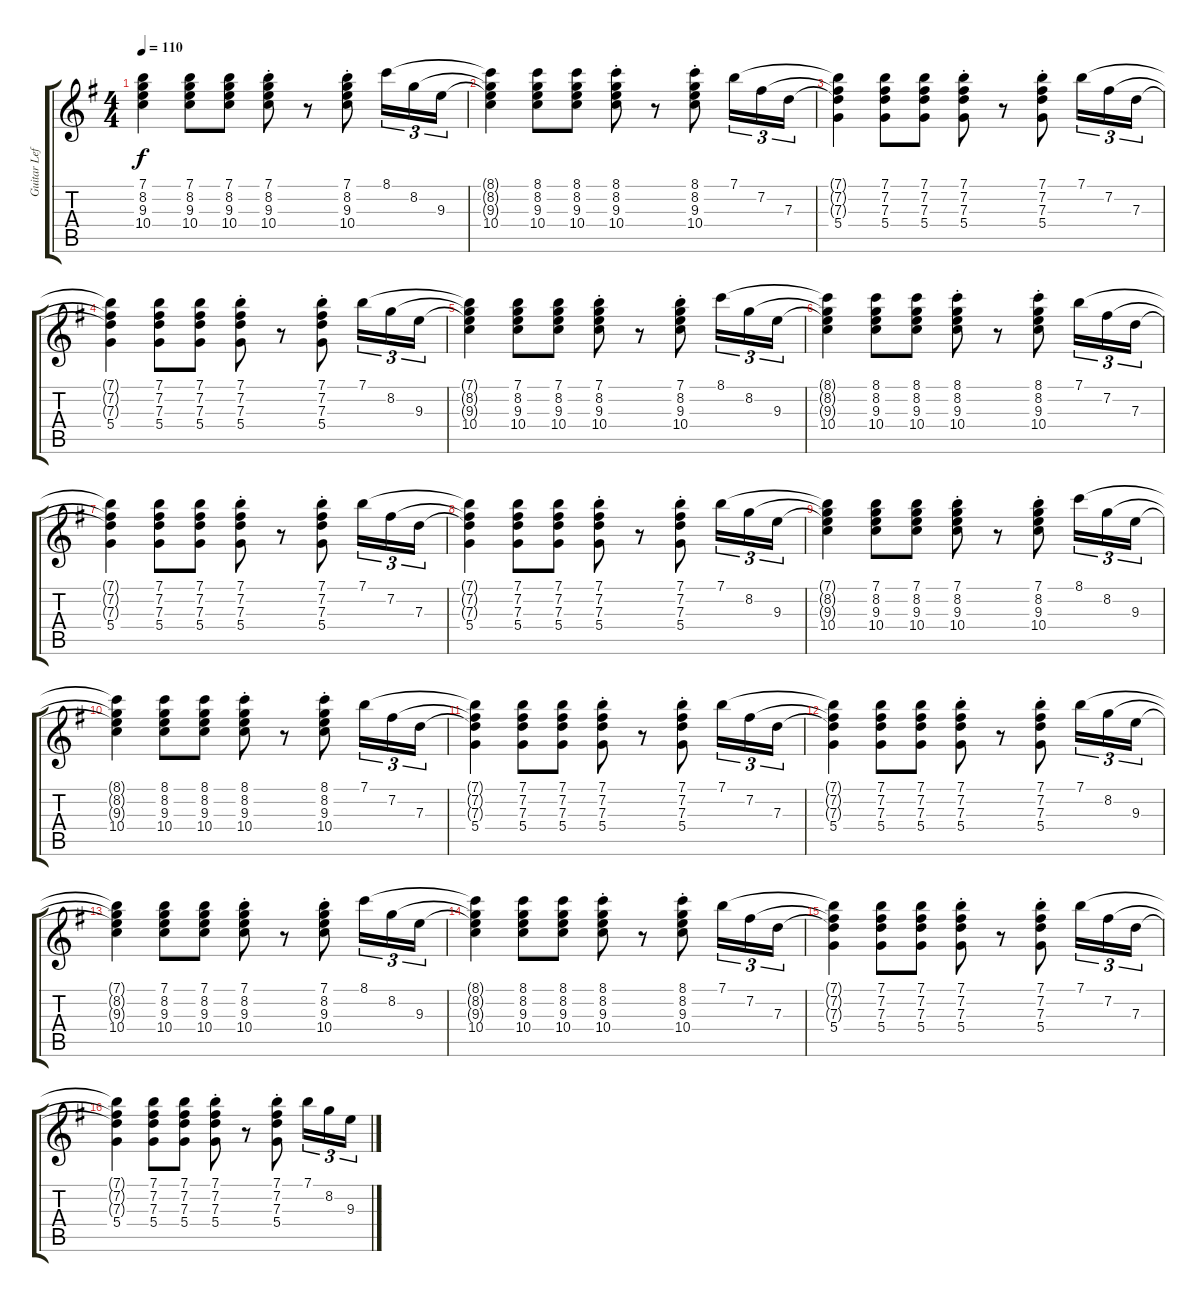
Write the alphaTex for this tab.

\track ("Guitar Left" "Guitar Lef") {instrument acousticguitarsteel}
\staff {score tabs}
\tuning (E4 B3 G3 D3 A2 E2) {hide}
\ts (4 4)
\tempo 110
\clef g2
\ks eminor
(7.1{t} 8.2{t} 9.3{t} 10.4).4{dy f} (7.1 8.2 9.3 10.4).8 (7.1 8.2 9.3 10.4).8 (7.1{st} 8.2{st} 9.3{st} 10.4{st}).8 r.8 (7.1{st} 8.2{st} 9.3{st} 10.4{st}).8 8.1.16{tu (3 2)} 8.2.16{tu (3 2)} 9.3.16{tu (3 2)} |
(8.1{t} 8.2{t} 9.3{t} 10.4).4 (8.1 8.2 9.3 10.4).8 (8.1 8.2 9.3 10.4).8 (8.1{st} 8.2{st} 9.3{st} 10.4{st}).8 r.8 (8.1{st} 8.2{st} 9.3{st} 10.4{st}).8 7.1.16{tu (3 2)} 7.2.16{tu (3 2)} 7.3.16{tu (3 2)} |
(7.1{t} 7.2{t} 7.3{t} 5.4).4 (7.1 7.2 7.3 5.4).8 (7.1 7.2 7.3 5.4).8 (7.1{st} 7.2{st} 7.3{st} 5.4{st}).8 r.8 (7.1{st} 7.2{st} 7.3{st} 5.4{st}).8 7.1.16{tu (3 2)} 7.2.16{tu (3 2)} 7.3.16{tu (3 2)} |
(7.1{t} 7.2{t} 7.3{t} 5.4).4 (7.1 7.2 7.3 5.4).8 (7.1 7.2 7.3 5.4).8 (7.1{st} 7.2{st} 7.3{st} 5.4{st}).8 r.8 (7.1{st} 7.2{st} 7.3{st} 5.4{st}).8 7.1.16{tu (3 2)} 8.2.16{tu (3 2)} 9.3.16{tu (3 2)} |
(7.1{t} 8.2{t} 9.3{t} 10.4).4 (7.1 8.2 9.3 10.4).8 (7.1 8.2 9.3 10.4).8 (7.1{st} 8.2{st} 9.3{st} 10.4{st}).8 r.8 (7.1{st} 8.2{st} 9.3{st} 10.4{st}).8 8.1.16{tu (3 2)} 8.2.16{tu (3 2)} 9.3.16{tu (3 2)} |
(8.1{t} 8.2{t} 9.3{t} 10.4).4 (8.1 8.2 9.3 10.4).8 (8.1 8.2 9.3 10.4).8 (8.1{st} 8.2{st} 9.3{st} 10.4{st}).8 r.8 (8.1{st} 8.2{st} 9.3{st} 10.4{st}).8 7.1.16{tu (3 2)} 7.2.16{tu (3 2)} 7.3.16{tu (3 2)} |
(7.1{t} 7.2{t} 7.3{t} 5.4).4 (7.1 7.2 7.3 5.4).8 (7.1 7.2 7.3 5.4).8 (7.1{st} 7.2{st} 7.3{st} 5.4{st}).8 r.8 (7.1{st} 7.2{st} 7.3{st} 5.4{st}).8 7.1.16{tu (3 2)} 7.2.16{tu (3 2)} 7.3.16{tu (3 2)} |
(7.1{t} 7.2{t} 7.3{t} 5.4).4 (7.1 7.2 7.3 5.4).8 (7.1 7.2 7.3 5.4).8 (7.1{st} 7.2{st} 7.3{st} 5.4{st}).8 r.8 (7.1{st} 7.2{st} 7.3{st} 5.4{st}).8 7.1.16{tu (3 2)} 8.2.16{tu (3 2)} 9.3.16{tu (3 2)} |
(7.1{t} 8.2{t} 9.3{t} 10.4).4 (7.1 8.2 9.3 10.4).8 (7.1 8.2 9.3 10.4).8 (7.1{st} 8.2{st} 9.3{st} 10.4{st}).8 r.8 (7.1{st} 8.2{st} 9.3{st} 10.4{st}).8 8.1.16{tu (3 2)} 8.2.16{tu (3 2)} 9.3.16{tu (3 2)} |
(8.1{t} 8.2{t} 9.3{t} 10.4).4 (8.1 8.2 9.3 10.4).8 (8.1 8.2 9.3 10.4).8 (8.1{st} 8.2{st} 9.3{st} 10.4{st}).8 r.8 (8.1{st} 8.2{st} 9.3{st} 10.4{st}).8 7.1.16{tu (3 2)} 7.2.16{tu (3 2)} 7.3.16{tu (3 2)} |
(7.1{t} 7.2{t} 7.3{t} 5.4).4 (7.1 7.2 7.3 5.4).8 (7.1 7.2 7.3 5.4).8 (7.1{st} 7.2{st} 7.3{st} 5.4{st}).8 r.8 (7.1{st} 7.2{st} 7.3{st} 5.4{st}).8 7.1.16{tu (3 2)} 7.2.16{tu (3 2)} 7.3.16{tu (3 2)} |
(7.1{t} 7.2{t} 7.3{t} 5.4).4 (7.1 7.2 7.3 5.4).8 (7.1 7.2 7.3 5.4).8 (7.1{st} 7.2{st} 7.3{st} 5.4{st}).8 r.8 (7.1{st} 7.2{st} 7.3{st} 5.4{st}).8 7.1.16{tu (3 2)} 8.2.16{tu (3 2)} 9.3.16{tu (3 2)} |
(7.1{t} 8.2{t} 9.3{t} 10.4).4 (7.1 8.2 9.3 10.4).8 (7.1 8.2 9.3 10.4).8 (7.1{st} 8.2{st} 9.3{st} 10.4{st}).8 r.8 (7.1{st} 8.2{st} 9.3{st} 10.4{st}).8 8.1.16{tu (3 2)} 8.2.16{tu (3 2)} 9.3.16{tu (3 2)} |
(8.1{t} 8.2{t} 9.3{t} 10.4).4 (8.1 8.2 9.3 10.4).8 (8.1 8.2 9.3 10.4).8 (8.1{st} 8.2{st} 9.3{st} 10.4{st}).8 r.8 (8.1{st} 8.2{st} 9.3{st} 10.4{st}).8 7.1.16{tu (3 2)} 7.2.16{tu (3 2)} 7.3.16{tu (3 2)} |
(7.1{t} 7.2{t} 7.3{t} 5.4).4 (7.1 7.2 7.3 5.4).8 (7.1 7.2 7.3 5.4).8 (7.1{st} 7.2{st} 7.3{st} 5.4{st}).8 r.8 (7.1{st} 7.2{st} 7.3{st} 5.4{st}).8 7.1.16{tu (3 2)} 7.2.16{tu (3 2)} 7.3.16{tu (3 2)} |
(7.1{t} 7.2{t} 7.3{t} 5.4).4 (7.1 7.2 7.3 5.4).8 (7.1 7.2 7.3 5.4).8 (7.1{st} 7.2{st} 7.3{st} 5.4{st}).8 r.8 (7.1{st} 7.2{st} 7.3{st} 5.4{st}).8 7.1.16{tu (3 2)} 8.2.16{tu (3 2)} 9.3.16{tu (3 2)}
